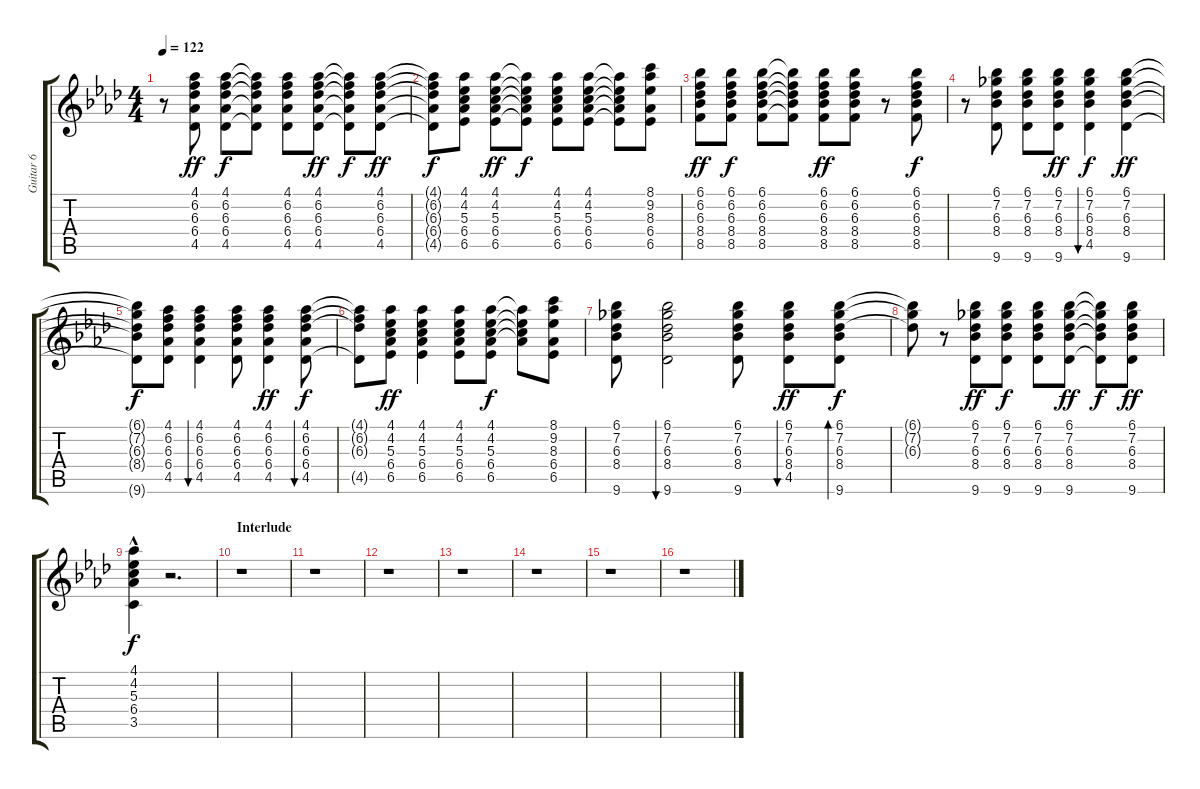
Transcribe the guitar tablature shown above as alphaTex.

\track ("Guitar 6" "Guitar 6") {instrument acousticguitarsteel}
\staff {score tabs}
\tuning (E4 B3 G3 D3 A2 E2) {hide}
\ts (4 4)
\tempo 122
\clef g2
\ks ab
r.8{dy f} (4.1 6.2 6.3 6.4 4.5).8{dy ff} (4.1 6.2 6.3 6.4 4.5).8{dy f} (4.1{t} 6.2{t} 6.3{t} 6.4{t} 4.5{t}).8 (4.1 6.2 6.3 6.4 4.5).8 (4.1 6.2 6.3 6.4 4.5).8{dy ff} (4.1{t} 6.2{t} 6.3{t} 6.4{t} 4.5{t}).8{dy f} (4.1 6.2 6.3 6.4 4.5).8{dy ff} |
(4.1{t} 6.2{t} 6.3{t} 6.4{t} 4.5{t}).8{dy f} (4.1 4.2 5.3 6.4 6.5).8 (4.1 4.2 5.3 6.4 6.5).8{dy ff} (4.1{t} 4.2{t} 5.3{t} 6.4{t} 6.5{t}).8{dy f} (4.1 4.2 5.3 6.4 6.5).8 (4.1 4.2 5.3 6.4 6.5).8 (4.1{t} 4.2{t} 5.3{t} 6.4{t} 6.5{t}).8 (8.1 9.2 8.3 6.4 6.5).8 |
(6.1 6.2 6.3 8.4 8.5).8{dy ff} (6.1 6.2 6.3 8.4 8.5).8{dy f} (6.1 6.2 6.3 8.4 8.5).8 (6.1{t} 6.2{t} 6.3{t} 8.4{t} 8.5{t}).8 (6.1 6.2 6.3 8.4 8.5).8{dy ff} (6.1 6.2 6.3 8.4 8.5).8 r.8 (6.1 6.2 6.3 8.4 8.5).8{dy f} |
r.8 (6.1 7.2 6.3 8.4 9.6).8 (6.1 7.2 6.3 8.4 9.6).8 (6.1 7.2 6.3 8.4 9.6).8{dy ff} (6.1 7.2 6.3 8.4 4.5).4{bu 120 dy f} (6.1 7.2 6.3 8.4 9.6).4{dy ff} |
(6.1{t} 7.2{t} 6.3{t} 8.4{t} 9.6{t}).8{dy f} (4.1 6.2 6.3 6.4 4.5).8 (4.1 6.2 6.3 6.4 4.5).4{bu 120} (4.1 6.2 6.3 6.4 4.5).8 (4.1 6.2 6.3 6.4 4.5).4{dy ff} (4.1 6.2 6.3 6.4 4.5).8{bu 120 dy f} |
(4.1{t} 6.2{t} 6.3{t} 4.5{t}).8 (4.1 4.2 5.3 6.4 6.5).8{dy ff} (4.1 4.2 5.3 6.4 6.5).4 (4.1 4.2 5.3 6.4 6.5).8 (4.1 4.2 5.3 6.4 6.5).8{dy f} (4.1{t} 4.2{t} 5.3{t} 6.4{t}).8 (8.1 9.2 8.3 6.4 6.5).8 |
(6.1 7.2 6.3 8.4 9.6).8 (6.1 7.2 6.3 8.4 9.6).2{bu 120} (6.1 7.2 6.3 8.4 9.6).8 (6.1 7.2 6.3 8.4 4.5).8{bu 120 dy ff} (6.1 7.2 6.3 8.4 9.6).8{bd 120 dy f} |
(6.1{t} 7.2{t} 6.3{t}).8 r.8 (6.1 7.2 6.3 8.4 9.6).8{dy ff} (6.1 7.2 6.3 8.4 9.6).8{dy f} (6.1 7.2 6.3 8.4 9.6).8 (6.1 7.2 6.3 8.4 9.6).8{dy ff} (6.1{t} 7.2{t} 6.3{t} 8.4{t} 9.6{t}).8{dy f} (6.1 7.2 6.3 8.4 9.6).8{dy ff} |
(4.1 4.2 5.3 6.4{hac} 3.5{hac}).4{dy f} r.2{d} |
\section ("" "Interlude")
r.1 |
r.1 |
r.1 |
r.1 |
r.1 |
r.1 |
r.1
